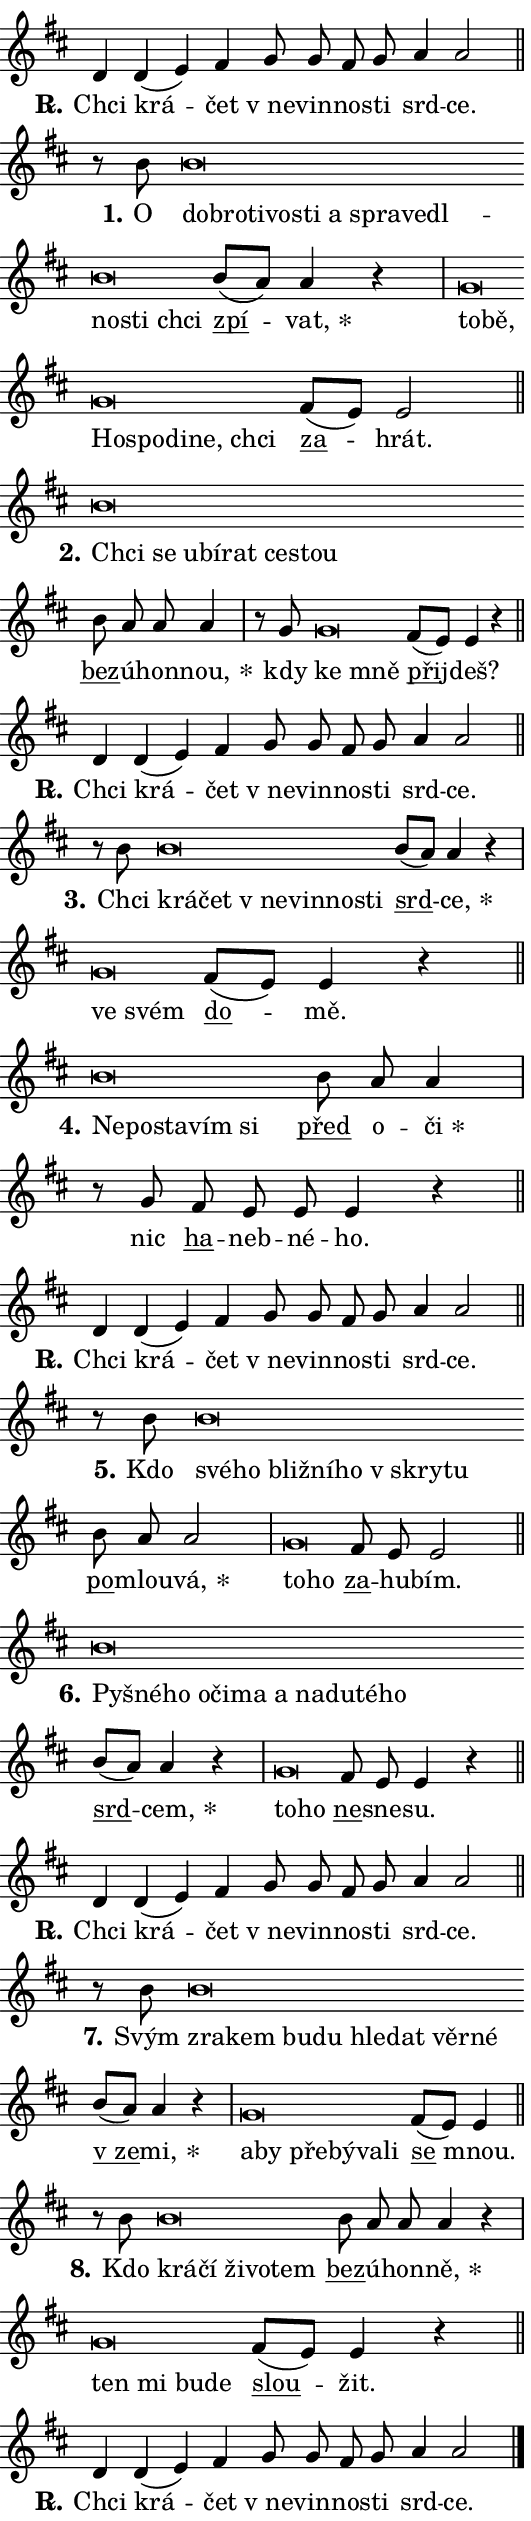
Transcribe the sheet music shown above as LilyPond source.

\version "2.24.0"
\header { tagline = "" }
\paper {
  indent = 0\cm
  top-margin = 0\cm
  right-margin = 0.13\cm % to fit lyric hyphens
  bottom-margin = 0\cm
  left-margin = 0\cm
  paper-width = 9\cm
  page-breaking = #ly:one-page-breaking
  system-system-spacing.basic-distance = #11
  score-system-spacing.basic-distance = #11
  ragged-last = ##f
}


%% Author: Thomas Morley
%% https://lists.gnu.org/archive/html/lilypond-user/2020-05/msg00002.html
#(define (line-position grob)
"Returns position of @var[grob} in current system:
   @code{'start}, if at first time-step
   @code{'end}, if at last time-step
   @code{'middle} otherwise
"
  (let* ((col (ly:item-get-column grob))
         (ln (ly:grob-object col 'left-neighbor))
         (rn (ly:grob-object col 'right-neighbor))
         (col-to-check-left (if (ly:grob? ln) ln col))
         (col-to-check-right (if (ly:grob? rn) rn col))
         (break-dir-left
           (and
             (ly:grob-property col-to-check-left 'non-musical #f)
             (ly:item-break-dir col-to-check-left)))
         (break-dir-right
           (and
             (ly:grob-property col-to-check-right 'non-musical #f)
             (ly:item-break-dir col-to-check-right))))
        (cond ((eqv? 1 break-dir-left) 'start)
              ((eqv? -1 break-dir-right) 'end)
              (else 'middle))))

#(define (tranparent-at-line-position vctor)
  (lambda (grob)
  "Relying on @code{line-position} select the relevant enry from @var{vctor}.
Used to determine transparency,"
    (case (line-position grob)
      ((end) (not (vector-ref vctor 0)))
      ((middle) (not (vector-ref vctor 1)))
      ((start) (not (vector-ref vctor 2))))))

noteHeadBreakVisibility =
#(define-music-function (break-visibility)(vector?)
"Makes @code{NoteHead}s transparent relying on @var{break-visibility}"
#{
  \override NoteHead.transparent =
    #(tranparent-at-line-position break-visibility)
#})

#(define delete-ledgers-for-transparent-note-heads
  (lambda (grob)
    "Reads whether a @code{NoteHead} is transparent.
If so this @code{NoteHead} is removed from @code{'note-heads} from
@var{grob}, which is supposed to be @code{LedgerLineSpanner}.
As a result ledgers are not printed for this @code{NoteHead}"
    (let* ((nhds-array (ly:grob-object grob 'note-heads))
           (nhds-list
             (if (ly:grob-array? nhds-array)
                 (ly:grob-array->list nhds-array)
                 '()))
           ;; Relies on the transparent-property being done before
           ;; Staff.LedgerLineSpanner.after-line-breaking is executed.
           ;; This is fragile ...
           (to-keep
             (remove
               (lambda (nhd)
                 (ly:grob-property nhd 'transparent #f))
               nhds-list)))
      ;; TODO find a better method to iterate over grob-arrays, similiar
      ;; to filter/remove etc for lists
      ;; For now rebuilt from scratch
      (set! (ly:grob-object grob 'note-heads)  '())
      (for-each
        (lambda (nhd)
          (ly:pointer-group-interface::add-grob grob 'note-heads nhd))
        to-keep))))

squashNotes = {
  \override NoteHead.X-extent = #'(-0.2 . 0.2)
  \override NoteHead.Y-extent = #'(-0.75 . 0)
  \override NoteHead.stencil =
    #(lambda (grob)
       (let ((pos (ly:grob-property grob 'staff-position)))
         (begin
           (if (< pos -7) (display "ERROR: Lower brevis then expected\n") (display ""))
           (if (<= pos -6) ly:text-interface::print ly:note-head::print))))
}
unSquashNotes = {
  \revert NoteHead.X-extent
  \revert NoteHead.Y-extent
  \revert NoteHead.stencil
}

hideNotes = \noteHeadBreakVisibility #begin-of-line-visible
unHideNotes = \noteHeadBreakVisibility #all-visible

% work-around for resetting accidentals
% https://lilypond.org/doc/v2.23/Documentation/notation/displaying-rhythms#unmetered-music
cadenzaMeasure = {
  \cadenzaOff
  \partial 1024 s1024
  \cadenzaOn
}

#(define-markup-command (accent layout props text) (markup?)
  "Underline accented syllable"
  (interpret-markup layout props
    #{\markup \override #'(offset . 4.3) \underline { #text }#}))

responsum = \markup \concat {
  "R" \hspace #-1.05 \path #0.1 #'((moveto 0 0.07) (lineto 0.9 0.8)) \hspace #0.05 "."
}

spaceSize = #0.6828661417322834 % exact space size for TeX Gyre Schola

\layout {
  \context {
    \Staff
    \remove "Time_signature_engraver"
    \override LedgerLineSpanner.after-line-breaking = #delete-ledgers-for-transparent-note-heads
  }
  \context {
    \Lyrics {
      \override LyricSpace.minimum-distance = \spaceSize
      \override LyricText.font-name = #"TeX Gyre Schola"
      \override LyricText.font-size = 1
      \override StanzaNumber.font-name = #"TeX Gyre Schola Bold"
      \override StanzaNumber.font-size = 1
    }
  }
  \context {
    \Score 
    \override NoteHead.text =
      #(lambda (grob) 
        (let ((pos (ly:grob-property grob 'staff-position)))
          #{\markup {
            \combine
              \halign #-0.55 \raise #(if (= pos -6) 0 0.5) \override #'(thickness . 2) \draw-line #'(3.2 . 0)
              \musicglyph "noteheads.sM1"
          }#}))
  }
}

% magnetic-lyrics.ily
%
%   written by
%     Jean Abou Samra <jean@abou-samra.fr>
%     Werner Lemberg <wl@gnu.org>
%
%   adapted by
%     Jiri Hon <jiri.hon@gmail.com>
%
% Version 2022-Apr-15

% https://www.mail-archive.com/lilypond-user@gnu.org/msg149350.html

#(define (Left_hyphen_pointer_engraver context)
   "Collect syllable-hyphen-syllable occurrences in lyrics and store
them in properties.  This engraver only looks to the left.  For
example, if the lyrics input is @code{foo -- bar}, it does the
following.

@itemize @bullet
@item
Set the @code{text} property of the @code{LyricHyphen} grob between
@q{foo} and @q{bar} to @code{foo}.

@item
Set the @code{left-hyphen} property of the @code{LyricText} grob with
text @q{foo} to the @code{LyricHyphen} grob between @q{foo} and
@q{bar}.
@end itemize

Use this auxiliary engraver in combination with the
@code{lyric-@/text::@/apply-@/magnetic-@/offset!} hook."
   (let ((hyphen #f)
         (text #f))
     (make-engraver
      (acknowledgers
       ((lyric-syllable-interface engraver grob source-engraver)
        (set! text grob)))
      (end-acknowledgers
       ((lyric-hyphen-interface engraver grob source-engraver)
        ;(when (not (grob::has-interface grob 'lyric-space-interface))
          (set! hyphen grob)));)
      ((stop-translation-timestep engraver)
       (when (and text hyphen)
         (ly:grob-set-object! text 'left-hyphen hyphen))
       (set! text #f)
       (set! hyphen #f)))))

#(define (lyric-text::apply-magnetic-offset! grob)
   "If the space between two syllables is less than the value in
property @code{LyricText@/.details@/.squash-threshold}, move the right
syllable to the left so that it gets concatenated with the left
syllable.

Use this function as a hook for
@code{LyricText@/.after-@/line-@/breaking} if the
@code{Left_@/hyphen_@/pointer_@/engraver} is active."
   (let ((hyphen (ly:grob-object grob 'left-hyphen #f)))
     (when hyphen
       (let ((left-text (ly:spanner-bound hyphen LEFT)))
         (when (grob::has-interface left-text 'lyric-syllable-interface)
           (let* ((common (ly:grob-common-refpoint grob left-text X))
                  (this-x-ext (ly:grob-extent grob common X))
                  (left-x-ext
                   (begin
                     ;; Trigger magnetism for left-text.
                     (ly:grob-property left-text 'after-line-breaking)
                     (ly:grob-extent left-text common X)))
                  ;; `delta` is the gap width between two syllables.
                  (delta (- (interval-start this-x-ext)
                            (interval-end left-x-ext)))
                  (details (ly:grob-property grob 'details))
                  (threshold (assoc-get 'squash-threshold details 0.2)))
             (when (< delta threshold)
               (let* (;; We have to manipulate the input text so that
                      ;; ligatures crossing syllable boundaries are not
                      ;; disabled.  For languages based on the Latin
                      ;; script this is essentially a beautification.
                      ;; However, for non-Western scripts it can be a
                      ;; necessity.
                      (lt (ly:grob-property left-text 'text))
                      (rt (ly:grob-property grob 'text))
                      (is-space (grob::has-interface hyphen 'lyric-space-interface))
                      (space (if is-space " " ""))
                      (extra-delta (if is-space spaceSize 0))
                      ;; Append new syllable.
                      (ltrt-space (if (and (string? lt) (string? rt))
                                (string-append lt space rt)
                                (make-concat-markup (list lt space rt))))
                      ;; Right-align `ltrt` to the right side.
                      (ltrt-space-markup (grob-interpret-markup
                               grob
                               (make-translate-markup
                                (cons (interval-length this-x-ext) 0)
                                (make-right-align-markup ltrt-space)))))
                 (begin
                   ;; Don't print `left-text`.
                   (ly:grob-set-property! left-text 'stencil #f)
                   ;; Set text and stencil (which holds all collected
                   ;; syllables so far) and shift it to the left.
                   (ly:grob-set-property! grob 'text ltrt-space)
                   (ly:grob-set-property! grob 'stencil ltrt-space-markup)
                   (ly:grob-translate-axis! grob (- (- delta extra-delta)) X))))))))))


#(define (lyric-hyphen::displace-bounds-first grob)
   ;; Make very sure this callback isn't triggered too early.
   (let ((left (ly:spanner-bound grob LEFT))
         (right (ly:spanner-bound grob RIGHT)))
     (ly:grob-property left 'after-line-breaking)
     (ly:grob-property right 'after-line-breaking)
     (ly:lyric-hyphen::print grob)))

squashThreshold = #0.4

\layout {
  \context {
    \Lyrics
    \consists #Left_hyphen_pointer_engraver
    \override LyricText.after-line-breaking =
      #lyric-text::apply-magnetic-offset!
    \override LyricHyphen.stencil = #lyric-hyphen::displace-bounds-first
    \override LyricText.details.squash-threshold = \squashThreshold
    \override LyricHyphen.minimum-distance = 0
    \override LyricHyphen.minimum-length = \squashThreshold
  }
}

squashText = \override LyricText.details.squash-threshold = 9999
unSquashText = \override LyricText.details.squash-threshold = \squashThreshold

leftText = \override LyricText.self-alignment-X = #LEFT
unLeftText = \revert LyricText.self-alignment-X

starOffset = #(lambda (grob) 
                (let ((x_offset (ly:self-alignment-interface::aligned-on-x-parent grob)))
                  (if (= x_offset 0) 0 (+ x_offset 1.2))))

star = #(define-music-function (syllable)(string?)
"Append star separator at the end of a syllable"
#{
  \once \override LyricText.X-offset = #starOffset
  \lyricmode { \markup {
    #syllable
    \override #'((font-name . "TeX Gyre Schola Bold")) \hspace #0.2 \lower #0.65 \larger "*"
  } }
#})

starAccent = #(define-music-function (syllable)(string?)
"Append star separator at the end of a syllable and make accent"
#{
  \once \override LyricText.X-offset = #starOffset
  \lyricmode { \markup {
    \accent #syllable
    \override #'((font-name . "TeX Gyre Schola Bold")) \hspace #0.2 \lower #0.65 \larger "*"
  } }
#})

breath = #(define-music-function (syllable)(string?)
"Append breathing indicator at the end of a syllable"
#{
  \lyricmode { \markup { #syllable "+" } }
#})

optionalBreath = #(define-music-function (syllable)(string?)
"Append optional breathing indicator at the end of a syllable"
#{
  \lyricmode { \markup { #syllable "(+)" } }
#})


\score {
    <<
        \new Voice = "melody" { \cadenzaOn \key d \major \relative { d'4 d( e) fis \bar "" g8 g fis g \bar "" a4 a2 \cadenzaMeasure \bar "||" \break } }
        \new Lyrics \lyricsto "melody" { \lyricmode { \set stanza = \responsum
Chci krá -- čet "v ne" -- vin -- no -- sti srd -- ce. } }
    >>
    \layout {}
}

\score {
    <<
        \new Voice = "melody" { \cadenzaOn \key d \major \relative { r8 b'8 \squashNotes b\breve*1/16 \hideNotes \breve*1/16 \bar "" \breve*1/16 \bar "" \breve*1/16 \bar "" \breve*1/16 \bar "" \breve*1/16 \bar "" \breve*1/16 \bar "" \breve*1/16 \bar "" \breve*1/16 \bar "" \breve*1/16 \bar "" \breve*1/16 \breve*1/16 \bar "" \unHideNotes \unSquashNotes \bar "" b8[( a)] a4 r \cadenzaMeasure \bar "|" \squashNotes g\breve*1/16 \hideNotes \breve*1/16 \bar "" \breve*1/16 \bar "" \breve*1/16 \bar "" \breve*1/16 \bar "" \breve*1/16 \breve*1/16 \bar "" \unHideNotes \unSquashNotes \bar "" fis8[( e)] e2 \cadenzaMeasure \bar "||" \break } }
        \new Lyrics \lyricsto "melody" { \lyricmode { \set stanza = "1."
O \leftText dob -- \squashText ro -- ti -- vo -- sti a spra -- ve -- dl -- no -- sti chci \unLeftText \unSquashText \markup \accent zpí -- \star vat, \leftText to -- \squashText bě, Ho -- spo -- di -- ne, chci \unLeftText \unSquashText \markup \accent za -- hrát. } }
    >>
    \layout {}
}

\score {
    <<
        \new Voice = "melody" { \cadenzaOn \key d \major \relative { \squashNotes b'\breve*1/16 \hideNotes \breve*1/16 \bar "" \breve*1/16 \bar "" \breve*1/16 \bar "" \breve*1/16 \bar "" \breve*1/16 \breve*1/16 \bar "" \unHideNotes \unSquashNotes \bar "" b8 a a a4 \cadenzaMeasure \bar "|" r8 g8 \squashNotes g\breve*1/16 \hideNotes \breve*1/16 \bar "" \unHideNotes \unSquashNotes \bar "" fis8[( e)] e4 r \cadenzaMeasure \bar "||" \break } }
        \new Lyrics \lyricsto "melody" { \lyricmode { \set stanza = "2."
\leftText Chci \squashText se u -- bí -- rat ce -- stou \unLeftText \unSquashText \markup \accent bez -- ú -- hon -- \star nou, kdy \leftText ke \squashText mně \unLeftText \unSquashText \markup \accent při -- jdeš? } }
    >>
    \layout {}
}

\score {
    <<
        \new Voice = "melody" { \cadenzaOn \key d \major \relative { d'4 d( e) fis \bar "" g8 g fis g \bar "" a4 a2 \cadenzaMeasure \bar "||" \break } }
        \new Lyrics \lyricsto "melody" { \lyricmode { \set stanza = \responsum
Chci krá -- čet "v ne" -- vin -- no -- sti srd -- ce. } }
    >>
    \layout {}
}

\score {
    <<
        \new Voice = "melody" { \cadenzaOn \key d \major \relative { r8 b'8 \squashNotes b\breve*1/16 \hideNotes \breve*1/16 \bar "" \breve*1/16 \bar "" \breve*1/16 \bar "" \breve*1/16 \breve*1/16 \bar "" \unHideNotes \unSquashNotes \bar "" b8[( a)] a4 r \cadenzaMeasure \bar "|" \squashNotes g\breve*1/16 \hideNotes \breve*1/16 \bar "" \unHideNotes \unSquashNotes \bar "" fis8[( e)] e4 r \cadenzaMeasure \bar "||" \break } }
        \new Lyrics \lyricsto "melody" { \lyricmode { \set stanza = "3."
Chci \leftText krá -- \squashText čet "v ne" -- vin -- no -- sti \unLeftText \unSquashText \markup \accent srd -- \star ce, \leftText ve \squashText svém \unLeftText \unSquashText \markup \accent do -- mě. } }
    >>
    \layout {}
}

\score {
    <<
        \new Voice = "melody" { \cadenzaOn \key d \major \relative { \squashNotes b'\breve*1/16 \hideNotes \breve*1/16 \bar "" \breve*1/16 \bar "" \breve*1/16 \breve*1/16 \bar "" \unHideNotes \unSquashNotes \bar "" b8 a a4 \cadenzaMeasure \bar "|" r8 g8 \bar "" fis8 e e e4 r \cadenzaMeasure \bar "||" \break } }
        \new Lyrics \lyricsto "melody" { \lyricmode { \set stanza = "4."
\leftText Ne -- \squashText po -- sta -- vím si \unLeftText \unSquashText \markup \accent před o -- \star či nic \markup \accent ha -- neb -- né -- ho. } }
    >>
    \layout {}
}

\score {
    <<
        \new Voice = "melody" { \cadenzaOn \key d \major \relative { d'4 d( e) fis \bar "" g8 g fis g \bar "" a4 a2 \cadenzaMeasure \bar "||" \break } }
        \new Lyrics \lyricsto "melody" { \lyricmode { \set stanza = \responsum
Chci krá -- čet "v ne" -- vin -- no -- sti srd -- ce. } }
    >>
    \layout {}
}

\score {
    <<
        \new Voice = "melody" { \cadenzaOn \key d \major \relative { r8 b'8 \squashNotes b\breve*1/16 \hideNotes \breve*1/16 \bar "" \breve*1/16 \bar "" \breve*1/16 \bar "" \breve*1/16 \bar "" \breve*1/16 \breve*1/16 \bar "" \unHideNotes \unSquashNotes \bar "" b8 a a2 \cadenzaMeasure \bar "|" \squashNotes g\breve*1/16 \hideNotes \breve*1/16 \bar "" \unHideNotes \unSquashNotes \bar "" fis8 e e2 \cadenzaMeasure \bar "||" \break } }
        \new Lyrics \lyricsto "melody" { \lyricmode { \set stanza = "5."
Kdo \leftText své -- \squashText ho bliž -- ní -- ho "v skry" -- tu \unLeftText \unSquashText \markup \accent po -- mlou -- \star vá, \leftText to -- \squashText ho \unLeftText \unSquashText \markup \accent za -- hu -- bím. } }
    >>
    \layout {}
}

\score {
    <<
        \new Voice = "melody" { \cadenzaOn \key d \major \relative { \squashNotes b'\breve*1/16 \hideNotes \breve*1/16 \bar "" \breve*1/16 \bar "" \breve*1/16 \bar "" \breve*1/16 \bar "" \breve*1/16 \bar "" \breve*1/16 \bar "" \breve*1/16 \bar "" \breve*1/16 \bar "" \breve*1/16 \breve*1/16 \bar "" \unHideNotes \unSquashNotes \bar "" b8[( a)] a4 r \cadenzaMeasure \bar "|" \squashNotes g\breve*1/16 \hideNotes \breve*1/16 \bar "" \unHideNotes \unSquashNotes \bar "" fis8 e e4 r \cadenzaMeasure \bar "||" \break } }
        \new Lyrics \lyricsto "melody" { \lyricmode { \set stanza = "6."
\leftText Py -- \squashText šné -- ho o -- či -- ma a na -- du -- té -- ho \unLeftText \unSquashText \markup \accent srd -- \star cem, \leftText to -- \squashText ho \unLeftText \unSquashText \markup \accent ne -- sne -- su. } }
    >>
    \layout {}
}

\score {
    <<
        \new Voice = "melody" { \cadenzaOn \key d \major \relative { d'4 d( e) fis \bar "" g8 g fis g \bar "" a4 a2 \cadenzaMeasure \bar "||" \break } }
        \new Lyrics \lyricsto "melody" { \lyricmode { \set stanza = \responsum
Chci krá -- čet "v ne" -- vin -- no -- sti srd -- ce. } }
    >>
    \layout {}
}

\score {
    <<
        \new Voice = "melody" { \cadenzaOn \key d \major \relative { r8 b'8 \squashNotes b\breve*1/16 \hideNotes \breve*1/16 \bar "" \breve*1/16 \bar "" \breve*1/16 \bar "" \breve*1/16 \bar "" \breve*1/16 \bar "" \breve*1/16 \breve*1/16 \bar "" \unHideNotes \unSquashNotes \bar "" b8[( a)] a4 r \cadenzaMeasure \bar "|" \squashNotes g\breve*1/16 \hideNotes \breve*1/16 \bar "" \breve*1/16 \bar "" \breve*1/16 \bar "" \breve*1/16 \breve*1/16 \bar "" \unHideNotes \unSquashNotes \bar "" fis8[( e)] e4 \cadenzaMeasure \bar "||" \break } }
        \new Lyrics \lyricsto "melody" { \lyricmode { \set stanza = "7."
Svým \leftText zra -- \squashText kem bu -- du hle -- dat věr -- né \unLeftText \unSquashText \markup \accent "v ze" -- \star mi, \leftText a -- \squashText by pře -- bý -- va -- li \unLeftText \unSquashText \markup \accent se mnou. } }
    >>
    \layout {}
}

\score {
    <<
        \new Voice = "melody" { \cadenzaOn \key d \major \relative { r8 b'8 \squashNotes b\breve*1/16 \hideNotes \breve*1/16 \bar "" \breve*1/16 \bar "" \breve*1/16 \breve*1/16 \bar "" \unHideNotes \unSquashNotes \bar "" b8 a a a4 r \cadenzaMeasure \bar "|" \squashNotes g\breve*1/16 \hideNotes \breve*1/16 \bar "" \breve*1/16 \breve*1/16 \bar "" \unHideNotes \unSquashNotes \bar "" fis8[( e)] e4 r \cadenzaMeasure \bar "||" \break } }
        \new Lyrics \lyricsto "melody" { \lyricmode { \set stanza = "8."
Kdo \leftText krá -- \squashText čí ži -- vo -- tem \unLeftText \unSquashText \markup \accent bez -- ú -- hon -- \star ně, \leftText ten \squashText mi bu -- de \unLeftText \unSquashText \markup \accent slou -- žit. } }
    >>
    \layout {}
}

\score {
    <<
        \new Voice = "melody" { \cadenzaOn \key d \major \relative { d'4 d( e) fis \bar "" g8 g fis g \bar "" a4 a2 \cadenzaMeasure \bar "||" \break } \bar "|." }
        \new Lyrics \lyricsto "melody" { \lyricmode { \set stanza = \responsum
Chci krá -- čet "v ne" -- vin -- no -- sti srd -- ce. } }
    >>
    \layout {}
}
